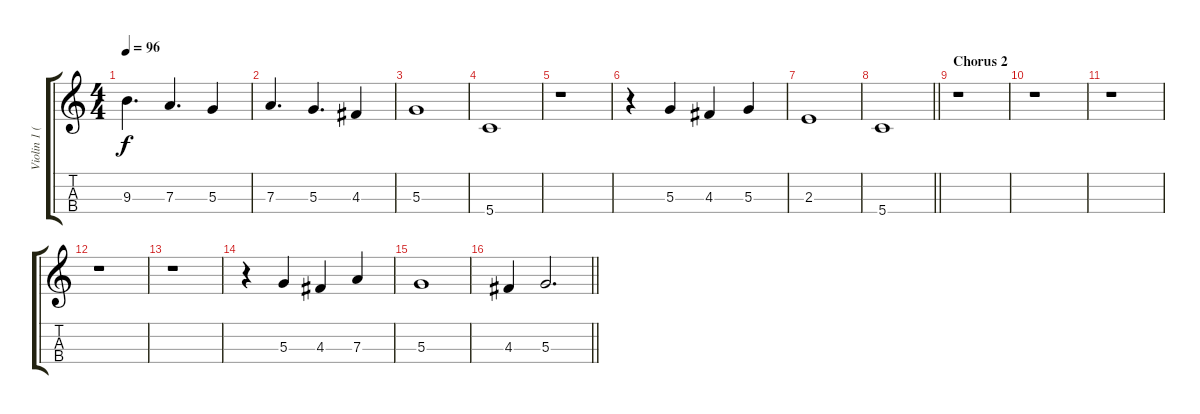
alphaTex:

\track ("Violin 1 (Strings)" "Violin 1 (") {instrument stringensemble1}
\staff {score tabs}
\tuning (E5 A4 D4 G3) {hide}
\ts (4 4)
\tempo 96
\clef g2
\ks c
9.3.4{d dy f} 7.3.4{d} 5.3.4 |
7.3.4{d} 5.3.4{d} 4.3.4 |
5.3.1 |
5.4.1 |
r.1 |
r.4 5.3.4 4.3.4 5.3.4 |
2.3.1 |
\barLineRight lightlight
5.4.1 |
\section ("" "Chorus 2")
r.1 |
r.1 |
r.1 |
r.1 |
r.1 |
r.4 5.3.4 4.3.4 7.3.4 |
5.3.1 |
\barLineRight lightlight
4.3.4 5.3.2{d}
